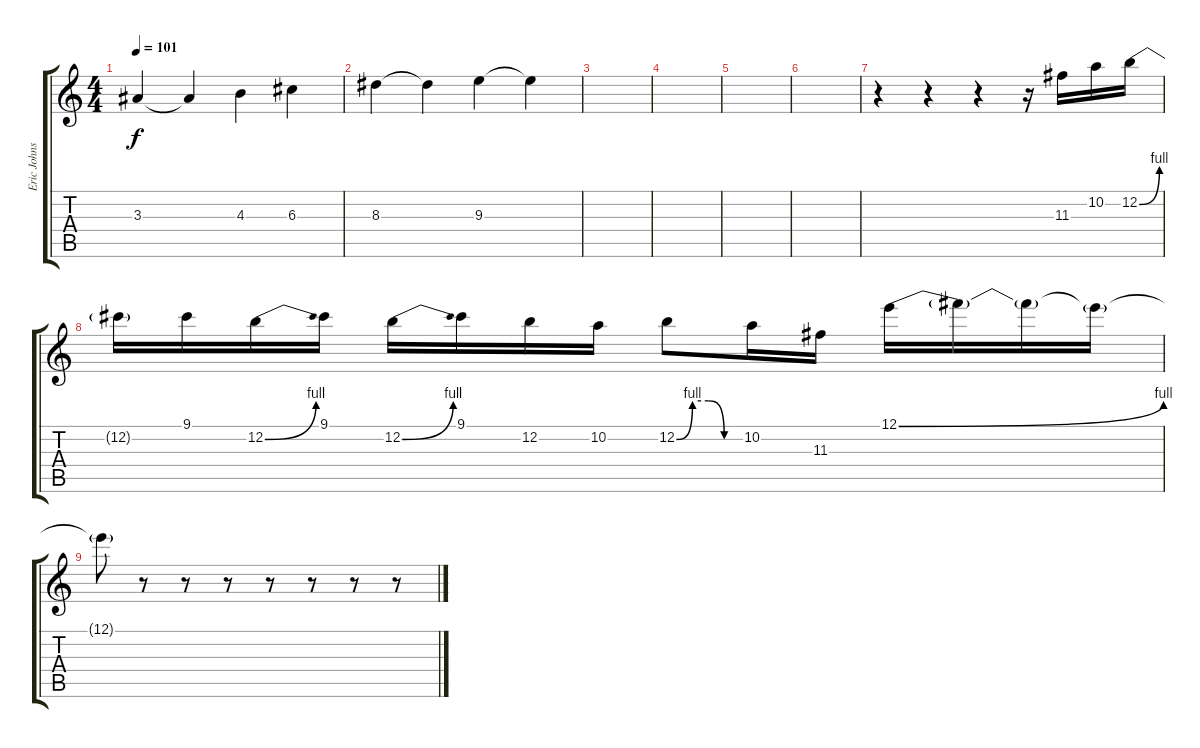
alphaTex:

\track ("Eric Johnson" "Eric Johns") {instrument overdrivenguitar}
\staff {score tabs}
\tuning (E4 B3 G3 D3 A2 E2) {hide}
\ts (4 4)
\tempo 101
\clef g2
\ks c
3.3.4{dy f volume 11} 3.3{t}.4 4.3.4 6.3.4 |
8.3.4{volume 11} 8.3{t}.4 9.3.4 9.3{t}.4 |
|
|
|
|
r.4 r.4 r.4 r.16 11.3.16 10.2.16 12.2{be (bend 0 0 60 4)}.16 |
12.2{t}.16 9.1.16 12.2{be (bend 0 0 60 4)}.16 9.1.16 12.2{be (bend 0 0 60 4)}.16 9.1.16 12.2.16 10.2.16 12.2{be (custom 0 0 15 4 30 4 45 0 60 0)}.8 10.2.16 11.3.16 12.1{be (bend 0 0 60 4)}.16 12.1{t}.16 12.1{t}.16 12.1{t}.16 |
12.1{t}.8 r.8 r.8 r.8 r.8 r.8 r.8 r.8
